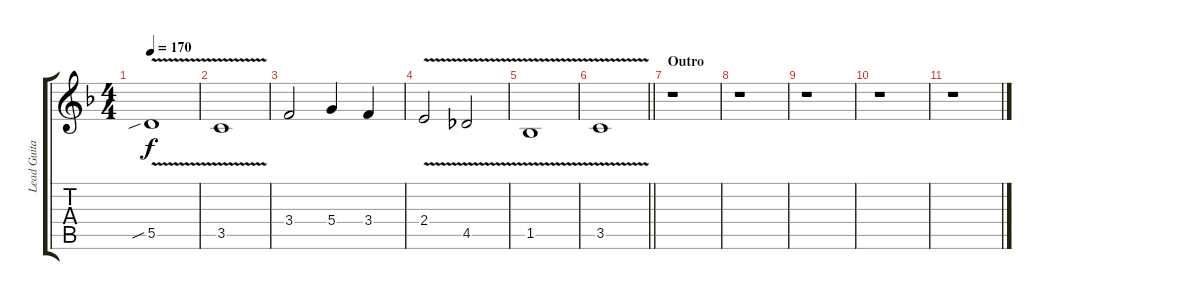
\track ("Lead Guitar 1: Juha-Pekka Alanen" "Lead Guita") {instrument overdrivenguitar}
\staff {score tabs}
\tuning (E4 B3 G3 D3 A2 E2) {hide}
\ts (4 4)
\tempo 170
\clef g2
\ks dminor
5.5{v sib}.1{dy f} |
3.5{v}.1 |
3.4.2 5.4.4 3.4.4 |
2.4{v}.2 4.5{v}.2 |
1.5{v}.1 |
\barLineRight lightlight
3.5{v}.1 |
\section ("" "Outro")
r.1 |
r.1 |
r.1 |
r.1 |
r.1
